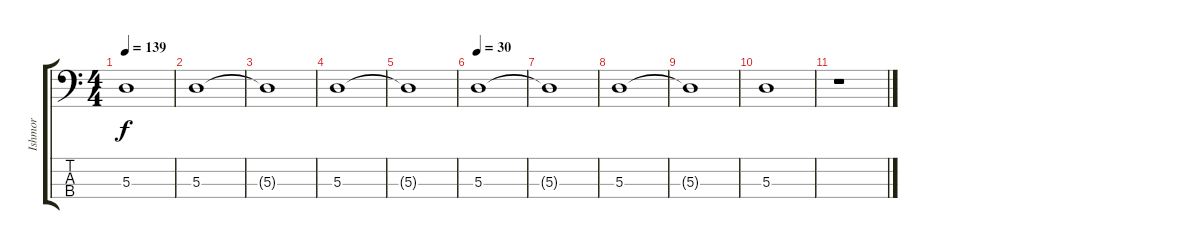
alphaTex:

\track ("Ishmor" "Ishmor") {instrument electricbasspick}
\staff {score tabs}
\tuning (G2 D2 A1 E1) {hide}
\ts (4 4)
\tempo 139
\clef f4
\ks c
5.3{t}.1{dy f} |
5.3.1 |
5.3{t}.1 |
5.3.1 |
5.3{t}.1 |
\tempo 30
5.3.1 |
5.3{t}.1 |
5.3.1 |
5.3{t}.1 |
5.3.1 |
r.1
